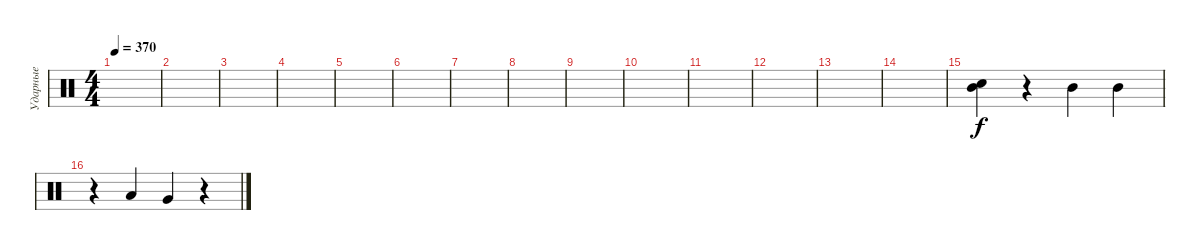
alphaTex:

\track ("Ударные" "Ударные") {instrument percussion}
\staff {score}
\articulation defaults
\ts (4 4)
\tempo 370
\clef neutral
\ks c
|
|
|
|
|
|
|
|
|
|
|
|
|
|
("Mid Tom (hit)" "Electric Snare (hit)").4 r.4 "Mid Tom (hit)".4 "Mid Tom (hit)".4 |
r.4 "Low Tom (hit)".4 "Very Low Tom (hit)".4 r.4
